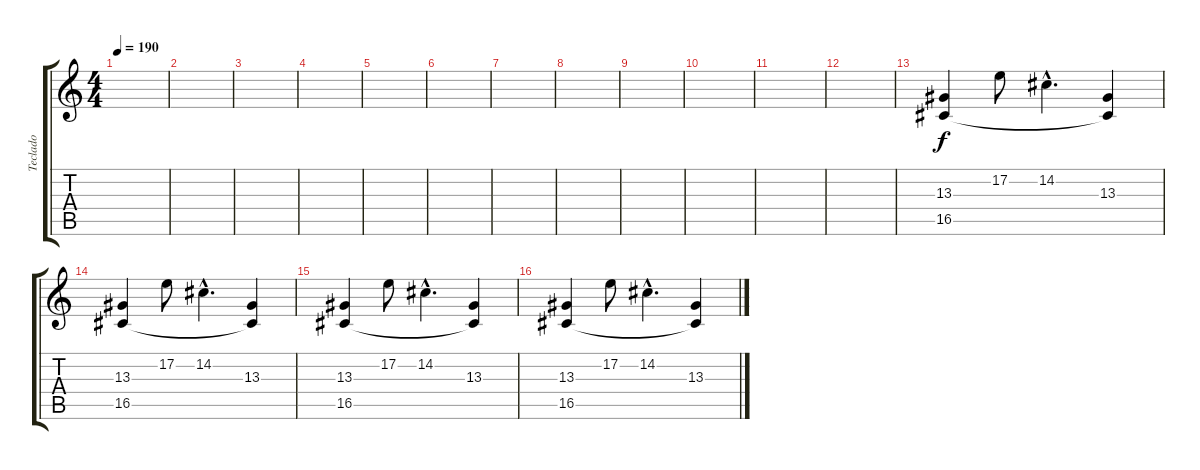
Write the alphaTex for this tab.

\track ("Teclado" "Teclado") {instrument choiraahs}
\staff {score tabs}
\tuning (E4 B3 G3 D3 A2 E2) {hide}
\ts (4 4)
\tempo 190
\clef g2
\ks c
|
|
|
|
|
|
|
|
|
|
|
|
(13.3 16.5).4 17.2.8 14.2{hac}.4{d} (13.3 16.5{t}).4 |
(13.3 16.5).4 17.2.8 14.2{hac}.4{d} (13.3 16.5{t}).4 |
(13.3 16.5).4 17.2.8 14.2{hac}.4{d} (13.3 16.5{t}).4 |
(13.3 16.5).4 17.2.8 14.2{hac}.4{d} (13.3 16.5{t}).4
